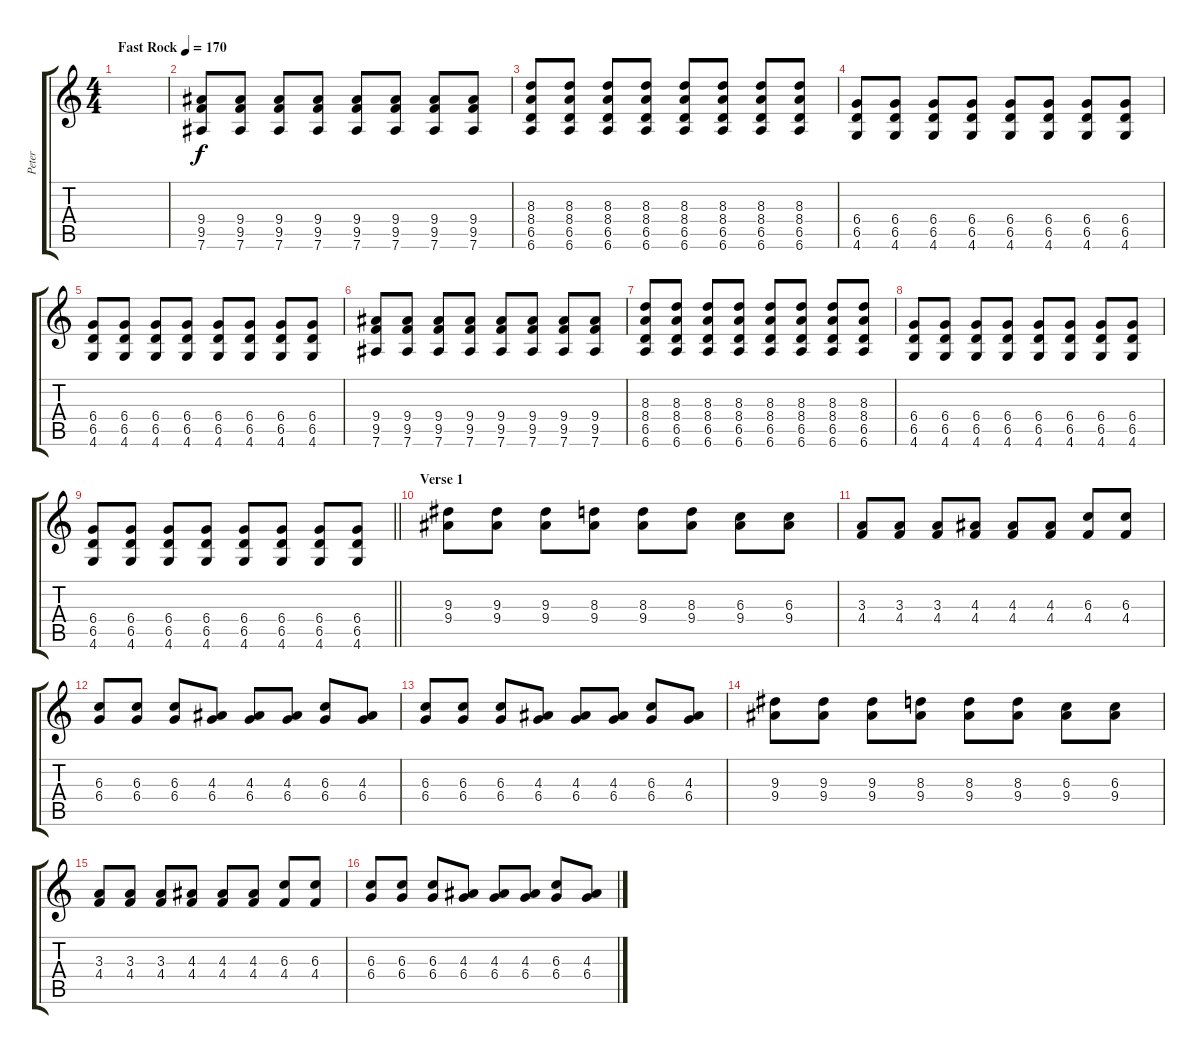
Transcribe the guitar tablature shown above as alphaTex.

\track ("Peter" "Peter") {instrument overdrivenguitar}
\staff {score tabs}
\tuning (Eb4 Bb3 Gb3 Db3 Ab2 Eb2) {hide}
\ts (4 4)
\tempo (170 "Fast Rock")
\clef g2
\ks c
|
(9.4 9.5 7.6).8 (9.4 9.5 7.6).8 (9.4 9.5 7.6).8 (9.4 9.5 7.6).8 (9.4 9.5 7.6).8 (9.4 9.5 7.6).8 (9.4 9.5 7.6).8 (9.4 9.5 7.6).8 |
(8.3 8.4 6.5 6.6).8 (8.3 8.4 6.5 6.6).8 (8.3 8.4 6.5 6.6).8 (8.3 8.4 6.5 6.6).8 (8.3 8.4 6.5 6.6).8 (8.3 8.4 6.5 6.6).8 (8.3 8.4 6.5 6.6).8 (8.3 8.4 6.5 6.6).8 |
(6.4 6.5 4.6).8 (6.4 6.5 4.6).8 (6.4 6.5 4.6).8 (6.4 6.5 4.6).8 (6.4 6.5 4.6).8 (6.4 6.5 4.6).8 (6.4 6.5 4.6).8 (6.4 6.5 4.6).8 |
(6.4 6.5 4.6).8 (6.4 6.5 4.6).8 (6.4 6.5 4.6).8 (6.4 6.5 4.6).8 (6.4 6.5 4.6).8 (6.4 6.5 4.6).8 (6.4 6.5 4.6).8 (6.4 6.5 4.6).8 |
(9.4 9.5 7.6).8 (9.4 9.5 7.6).8 (9.4 9.5 7.6).8 (9.4 9.5 7.6).8 (9.4 9.5 7.6).8 (9.4 9.5 7.6).8 (9.4 9.5 7.6).8 (9.4 9.5 7.6).8 |
(8.3 8.4 6.5 6.6).8 (8.3 8.4 6.5 6.6).8 (8.3 8.4 6.5 6.6).8 (8.3 8.4 6.5 6.6).8 (8.3 8.4 6.5 6.6).8 (8.3 8.4 6.5 6.6).8 (8.3 8.4 6.5 6.6).8 (8.3 8.4 6.5 6.6).8 |
(6.4 6.5 4.6).8 (6.4 6.5 4.6).8 (6.4 6.5 4.6).8 (6.4 6.5 4.6).8 (6.4 6.5 4.6).8 (6.4 6.5 4.6).8 (6.4 6.5 4.6).8 (6.4 6.5 4.6).8 |
\barLineRight lightlight
(6.4 6.5 4.6).8 (6.4 6.5 4.6).8 (6.4 6.5 4.6).8 (6.4 6.5 4.6).8 (6.4 6.5 4.6).8 (6.4 6.5 4.6).8 (6.4 6.5 4.6).8 (6.4 6.5 4.6).8 |
\section ("" "Verse 1")
(9.3 9.4).8 (9.3 9.4).8 (9.3 9.4).8 (8.3 9.4).8 (8.3 9.4).8 (8.3 9.4).8 (6.3 9.4).8 (6.3 9.4).8 |
(3.3 4.4).8 (3.3 4.4).8 (3.3 4.4).8 (4.3 4.4).8 (4.3 4.4).8 (4.3 4.4).8 (6.3 4.4).8 (6.3 4.4).8 |
(6.3 6.4).8 (6.3 6.4).8 (6.3 6.4).8 (4.3 6.4).8 (4.3 6.4).8 (4.3 6.4).8 (6.3 6.4).8 (4.3 6.4).8 |
(6.3 6.4).8 (6.3 6.4).8 (6.3 6.4).8 (4.3 6.4).8 (4.3 6.4).8 (4.3 6.4).8 (6.3 6.4).8 (4.3 6.4).8 |
(9.3 9.4).8 (9.3 9.4).8 (9.3 9.4).8 (8.3 9.4).8 (8.3 9.4).8 (8.3 9.4).8 (6.3 9.4).8 (6.3 9.4).8 |
(3.3 4.4).8 (3.3 4.4).8 (3.3 4.4).8 (4.3 4.4).8 (4.3 4.4).8 (4.3 4.4).8 (6.3 4.4).8 (6.3 4.4).8 |
(6.3 6.4).8 (6.3 6.4).8 (6.3 6.4).8 (4.3 6.4).8 (4.3 6.4).8 (4.3 6.4).8 (6.3 6.4).8 (4.3 6.4).8
